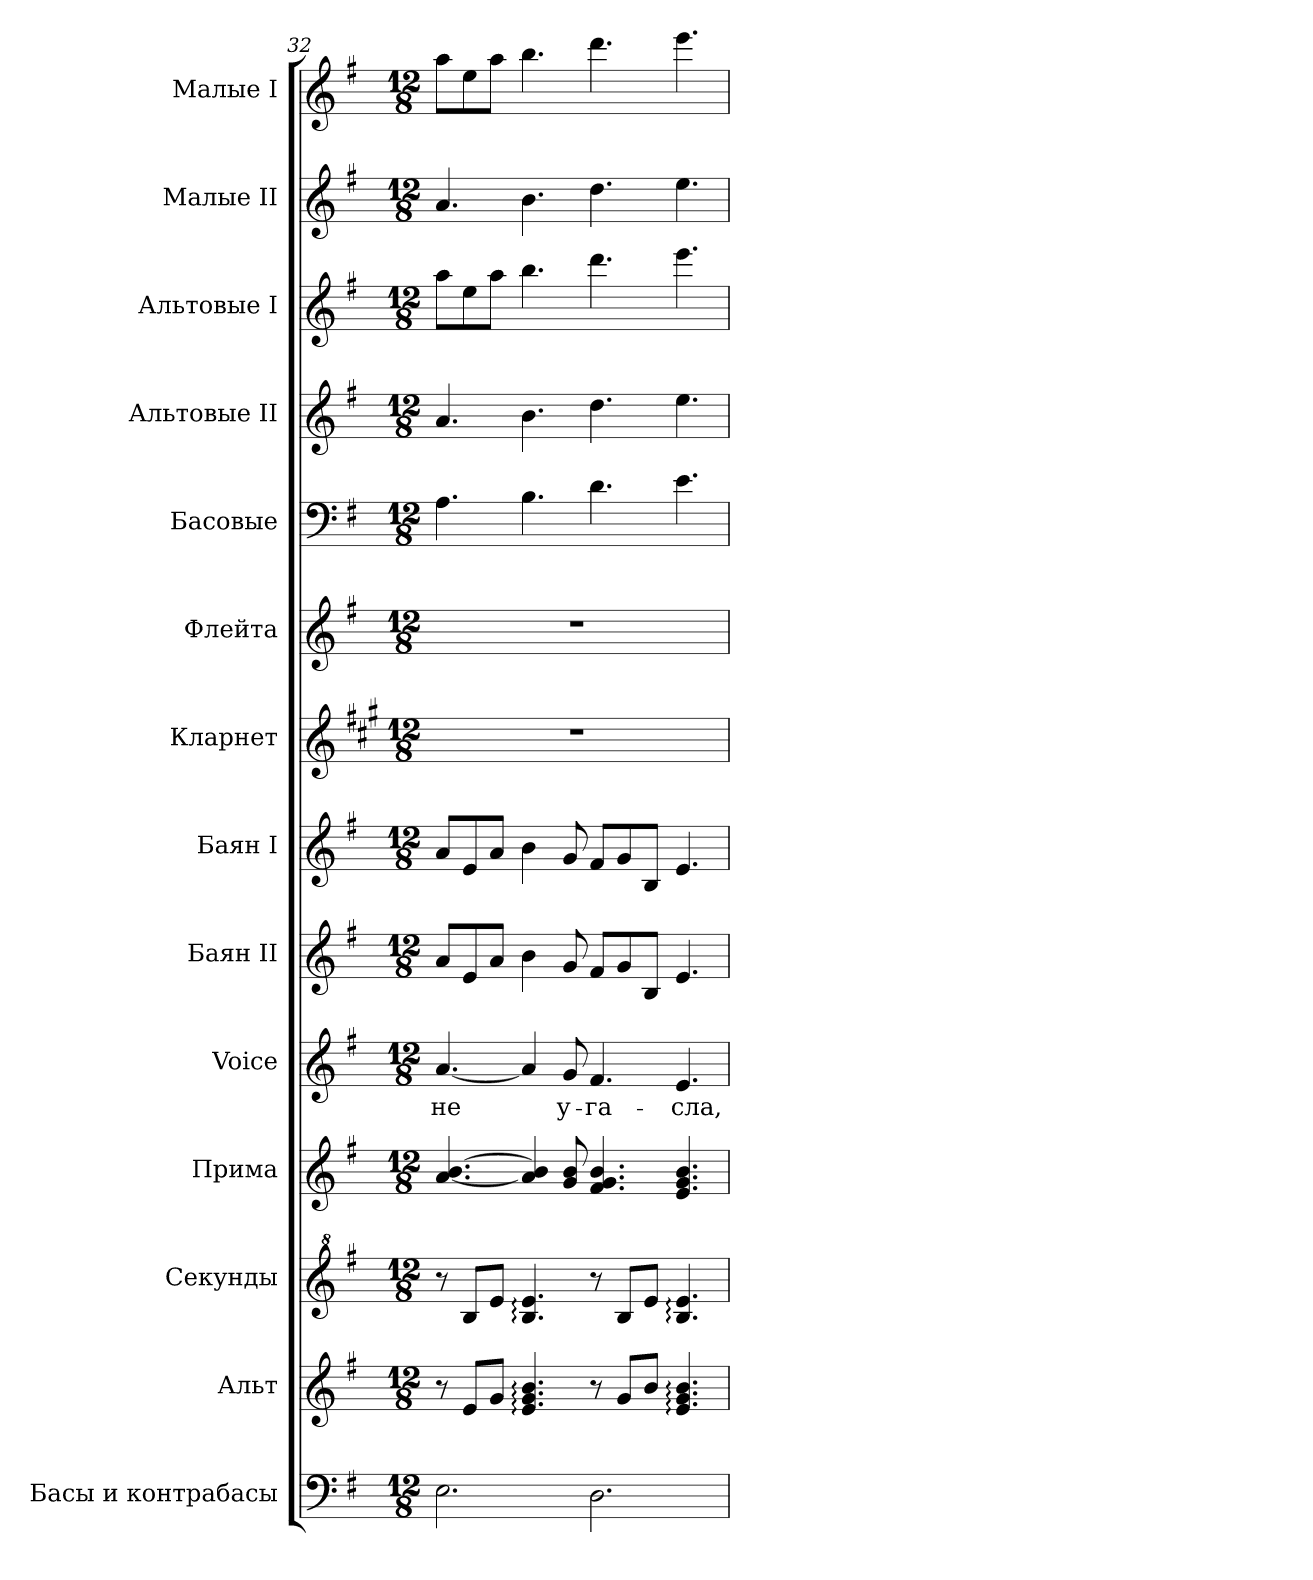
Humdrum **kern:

**kern	**kern	**kern	**kern	**kern	**text	**kern	**kern	**kern	**kern	**kern	**kern	**kern	**kern	**kern
*part14	*part13	*part12	*part11	*part10	*part10	*part9	*part8	*part7	*part6	*part5	*part4	*part3	*part2	*part1
*staff14	*staff13	*staff12	*staff11	*staff10	*staff10	*staff9	*staff8	*staff7	*staff6	*staff5	*staff4	*staff3	*staff2	*staff1
*I"Басы и контрабасы	*I"Альт	*I"Секунды	*I"Прима	*I"Voice	*	*I"Баян II	*I"Баян I	*I"Кларнет	*I"Флейта	*I"Басовые	*I"Альтовые II	*I"Альтовые I	*I"Малые II	*I"Малые I
*	*	*	*	*I'Voice	*	*	*	*	*	*	*	*	*	*
*clefF4	*clefG2	*clefG^2	*clefG2	*clefG2	*	*clefG2	*clefG2	*clefG2	*clefG2	*clefF4	*clefG2	*clefG2	*clefG2	*clefG2
*ITrd7c12	*ITrd7c12	*ITrd7c12	*ITrd7c12	*	*	*	*	*ITrd1c2	*	*	*	*	*	*
*k[f#]	*k[f#]	*k[f#]	*k[f#]	*k[f#]	*	*k[f#]	*k[f#]	*k[f#]	*k[f#]	*k[f#]	*k[f#]	*k[f#]	*k[f#]	*k[f#]
*G:	*G:	*G:	*G:	*G:	*	*G:	*G:	*G:	*G:	*G:	*G:	*G:	*G:	*G:
*M12/8	*M12/8	*M12/8	*M12/8	*M12/8	*	*M12/8	*M12/8	*M12/8	*M12/8	*M12/8	*M12/8	*M12/8	*M12/8	*M12/8
=32	=32	=32	=32	=32	=32	=32	=32	=32	=32	=32	=32	=32	=32	=32
*	*	*	*^	*	*	*	*	*	*	*	*	*	*	*
!	!	!	!	!	!	!LO:LY:b:color=#000000	!	!	!LO:N:vis=1	!LO:N:vis=1	!	!	!	!	!
2.EEi\	8r	8r	[<4.Ai/ [>4.Bi	2.ryy	[<4.ai/	не	8ai/L	8ai/L	1.r	1.r	4.Ai\	4.ai/	8aai\L	4.ai/	8aai\L
.	8Ei/L	8Bi/L	.	.	.	.	8ei/	8ei/	.	.	.	.	8eei\	.	8eei\
.	8Gi/J	8ei/J	.	.	.	.	8ai/J	8ai/J	.	.	.	.	8aai\J	.	8aai\J
.	4.Ei/: 4.Gi: 4.Bi:	4.Bi/: 4.ei:	4Ai/] 4Bi]	.	4ai/]	.	4bi\	4bi\	.	.	4.Bi\	4.bi\	4.bbi\	4.bi\	4.bbi\
!	!	!	!	!	!	!LO:LY:b:color=#000000	!	!	!	!	!	!	!	!	!
.	.	.	8Gi/ 8Bi	.	8gi/	у-	8gi/	8gi/	.	.	.	.	.	.	.
!	!	!	!	!	!	!LO:LY:b:color=#000000	!	!	!	!	!	!	!	!	!
2.DDi\	8r	8r	4.F#i/ 4.Gi 4.Bi	4.ryy	4.f#i/	-га-	8f#i/L	8f#i/L	.	.	4.di\	4.ddi\	4.dddi\	4.ddi\	4.dddi\
.	8Gi/L	8Bi/L	.	.	.	.	8gi/	8gi/	.	.	.	.	.	.	.
.	8Bi/J	8ei/J	.	.	.	.	8Bi/J	8Bi/J	.	.	.	.	.	.	.
!	!	!	!	!	!	!LO:LY:b:color=#000000	!	!	!	!	!	!	!	!	!
.	4.Ei/: 4.Gi: 4.Bi:	4.Bi/: 4.ei:	4.Ei/ 4.Gi 4.Bi	4.ryy	4.ei/	-сла,	4.ei/	4.ei/	.	.	4.ei\	4.eei\	4.eeei\	4.eei\	4.eeei\
*	*	*	*v	*v	*	*	*	*	*	*	*	*	*	*	*
=	=	=	=	=	=	=	=	=	=	=	=	=	=	=
*-	*-	*-	*-	*-	*-	*-	*-	*-	*-	*-	*-	*-	*-	*-
